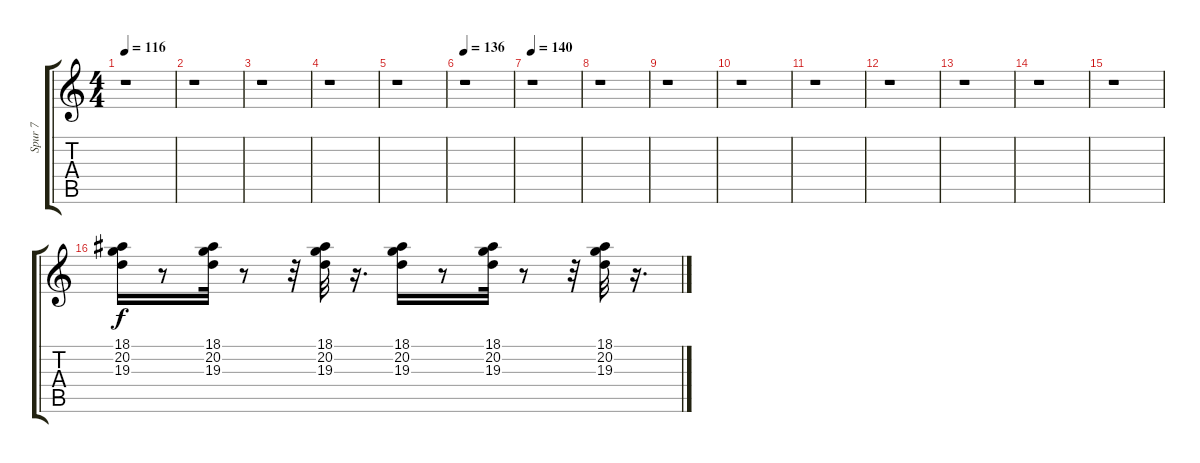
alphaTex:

\track ("Spur 7" "Spur 7") {instrument xylophone}
\staff {score tabs}
\tuning (E4 B3 G3 D3 A2 E2) {hide}
\ts (4 4)
\tempo 116
\clef g2
\ks c
r.1{dy f} |
r.1 |
r.1 |
r.1 |
r.1 |
\tempo 136
r.1 |
\tempo 140
r.1 |
r.1 |
r.1 |
r.1 |
r.1 |
r.1 |
r.1 |
r.1 |
r.1 |
(18.1 20.2 19.3).16 r.8 (18.1 20.2 19.3).32 r.8 r.32 (18.1 20.2 19.3).32 r.16{d} (18.1 20.2 19.3).16 r.8 (18.1 20.2 19.3).32 r.8 r.32 (18.1 20.2 19.3).32 r.16{d}
